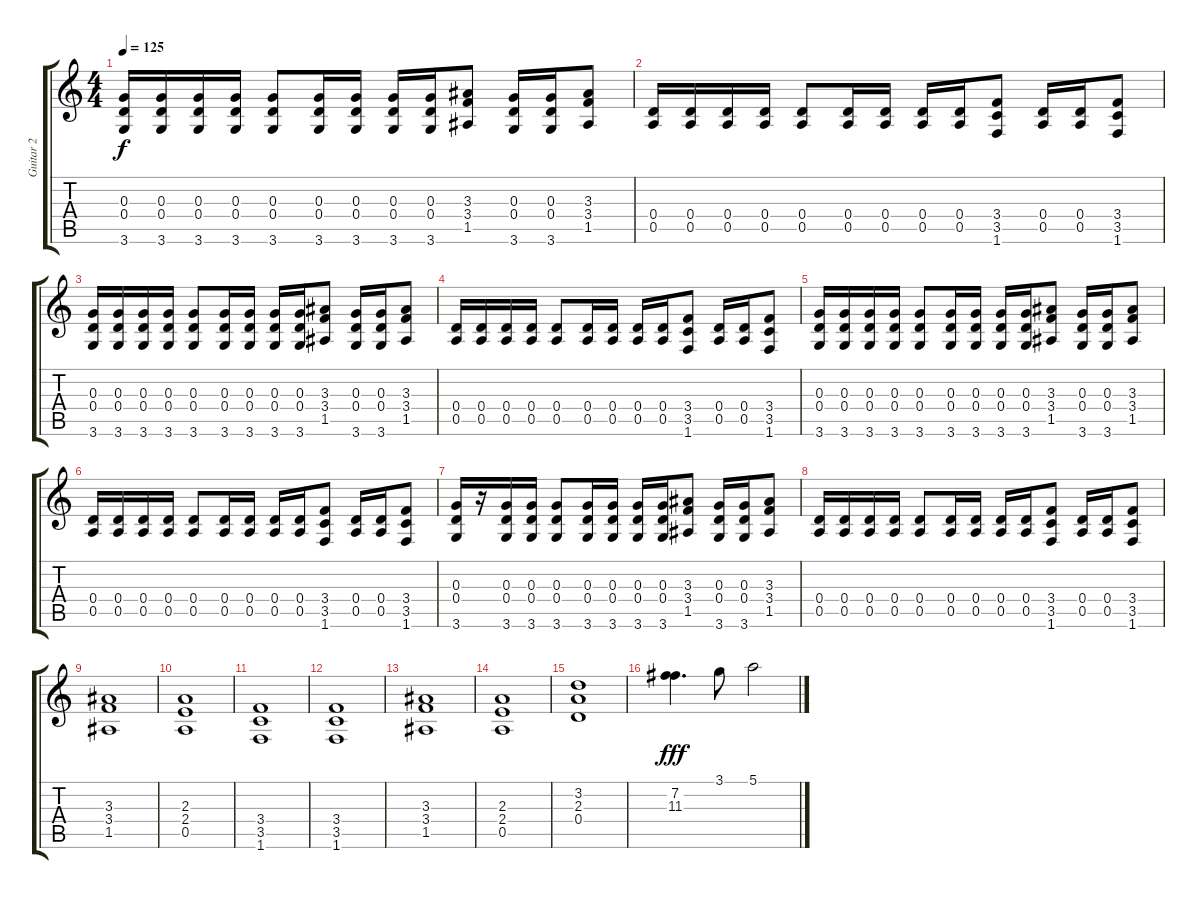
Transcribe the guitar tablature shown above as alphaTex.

\track ("Guitar 2" "Guitar 2") {instrument distortionguitar}
\staff {score tabs}
\tuning (E4 B3 G3 D3 A2 E2) {hide}
\ts (4 4)
\tempo 125
\clef g2
\ks c
(0.3 0.4 3.6).16{dy f} (0.3 0.4 3.6).16 (0.3 0.4 3.6).16 (0.3 0.4 3.6).16 (0.3 0.4 3.6).8 (0.3 0.4 3.6).16 (0.3 0.4 3.6).16 (0.3 0.4 3.6).16 (0.3 0.4 3.6).16 (3.3 3.4 1.5).8 (0.3 0.4 3.6).16 (0.3 0.4 3.6).16 (3.3 3.4 1.5).8 |
(0.4 0.5).16 (0.4 0.5).16 (0.4 0.5).16 (0.4 0.5).16 (0.4 0.5).8 (0.4 0.5).16 (0.4 0.5).16 (0.4 0.5).16 (0.4 0.5).16 (3.4 3.5 1.6).8 (0.4 0.5).16 (0.4 0.5).16 (3.4 3.5 1.6).8 |
(0.3 0.4 3.6).16 (0.3 0.4 3.6).16 (0.3 0.4 3.6).16 (0.3 0.4 3.6).16 (0.3 0.4 3.6).8 (0.3 0.4 3.6).16 (0.3 0.4 3.6).16 (0.3 0.4 3.6).16 (0.3 0.4 3.6).16 (3.3 3.4 1.5).8 (0.3 0.4 3.6).16 (0.3 0.4 3.6).16 (3.3 3.4 1.5).8 |
(0.4 0.5).16 (0.4 0.5).16 (0.4 0.5).16 (0.4 0.5).16 (0.4 0.5).8 (0.4 0.5).16 (0.4 0.5).16 (0.4 0.5).16 (0.4 0.5).16 (3.4 3.5 1.6).8 (0.4 0.5).16 (0.4 0.5).16 (3.4 3.5 1.6).8 |
(0.3 0.4 3.6).16 (0.3 0.4 3.6).16 (0.3 0.4 3.6).16 (0.3 0.4 3.6).16 (0.3 0.4 3.6).8 (0.3 0.4 3.6).16 (0.3 0.4 3.6).16 (0.3 0.4 3.6).16 (0.3 0.4 3.6).16 (3.3 3.4 1.5).8 (0.3 0.4 3.6).16 (0.3 0.4 3.6).16 (3.3 3.4 1.5).8 |
(0.4 0.5).16 (0.4 0.5).16 (0.4 0.5).16 (0.4 0.5).16 (0.4 0.5).8 (0.4 0.5).16 (0.4 0.5).16 (0.4 0.5).16 (0.4 0.5).16 (3.4 3.5 1.6).8 (0.4 0.5).16 (0.4 0.5).16 (3.4 3.5 1.6).8 |
(0.3 0.4 3.6).16 r.16 (0.3 0.4 3.6).16 (0.3 0.4 3.6).16 (0.3 0.4 3.6).8 (0.3 0.4 3.6).16 (0.3 0.4 3.6).16 (0.3 0.4 3.6).16 (0.3 0.4 3.6).16 (3.3 3.4 1.5).8 (0.3 0.4 3.6).16 (0.3 0.4 3.6).16 (3.3 3.4 1.5).8 |
(0.4 0.5).16 (0.4 0.5).16 (0.4 0.5).16 (0.4 0.5).16 (0.4 0.5).8 (0.4 0.5).16 (0.4 0.5).16 (0.4 0.5).16 (0.4 0.5).16 (3.4 3.5 1.6).8 (0.4 0.5).16 (0.4 0.5).16 (3.4 3.5 1.6).8 |
(3.3 3.4 1.5).1 |
(2.3 2.4 0.5).1 |
(3.4 3.5 1.6).1 |
(3.4 3.5 1.6).1 |
(3.3 3.4 1.5).1 |
(2.3 2.4 0.5).1 |
(3.2 2.3 0.4).1 |
(7.2 11.3).4{d dy fff} 3.1.8 5.1.2
